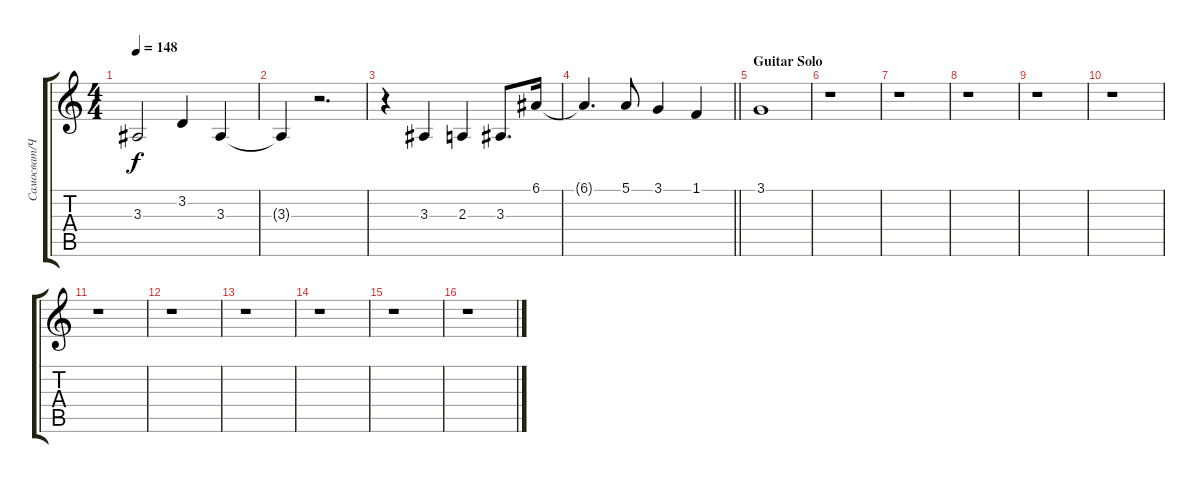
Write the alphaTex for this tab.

\track ("Самосват/Чеботарёва" "Самосват/Ч") {instrument flute}
\staff {score tabs}
\tuning (E4 B3 G3 D3 A2 E2) {hide}
\ts (4 4)
\tempo 148
\clef g2
\ks c
3.3.2{dy f} 3.2.4 3.3.4 |
3.3{t}.4 r.2{d} |
r.4 3.3.4 2.3.4 3.3.8{d} 6.1.16 |
\barLineRight lightlight
6.1{t}.4{d} 5.1.8 3.1.4 1.1.4 |
\section ("" "Guitar Solo")
3.1.1 |
r.1 |
r.1 |
r.1 |
r.1 |
r.1 |
r.1 |
r.1 |
r.1 |
r.1 |
r.1 |
r.1
